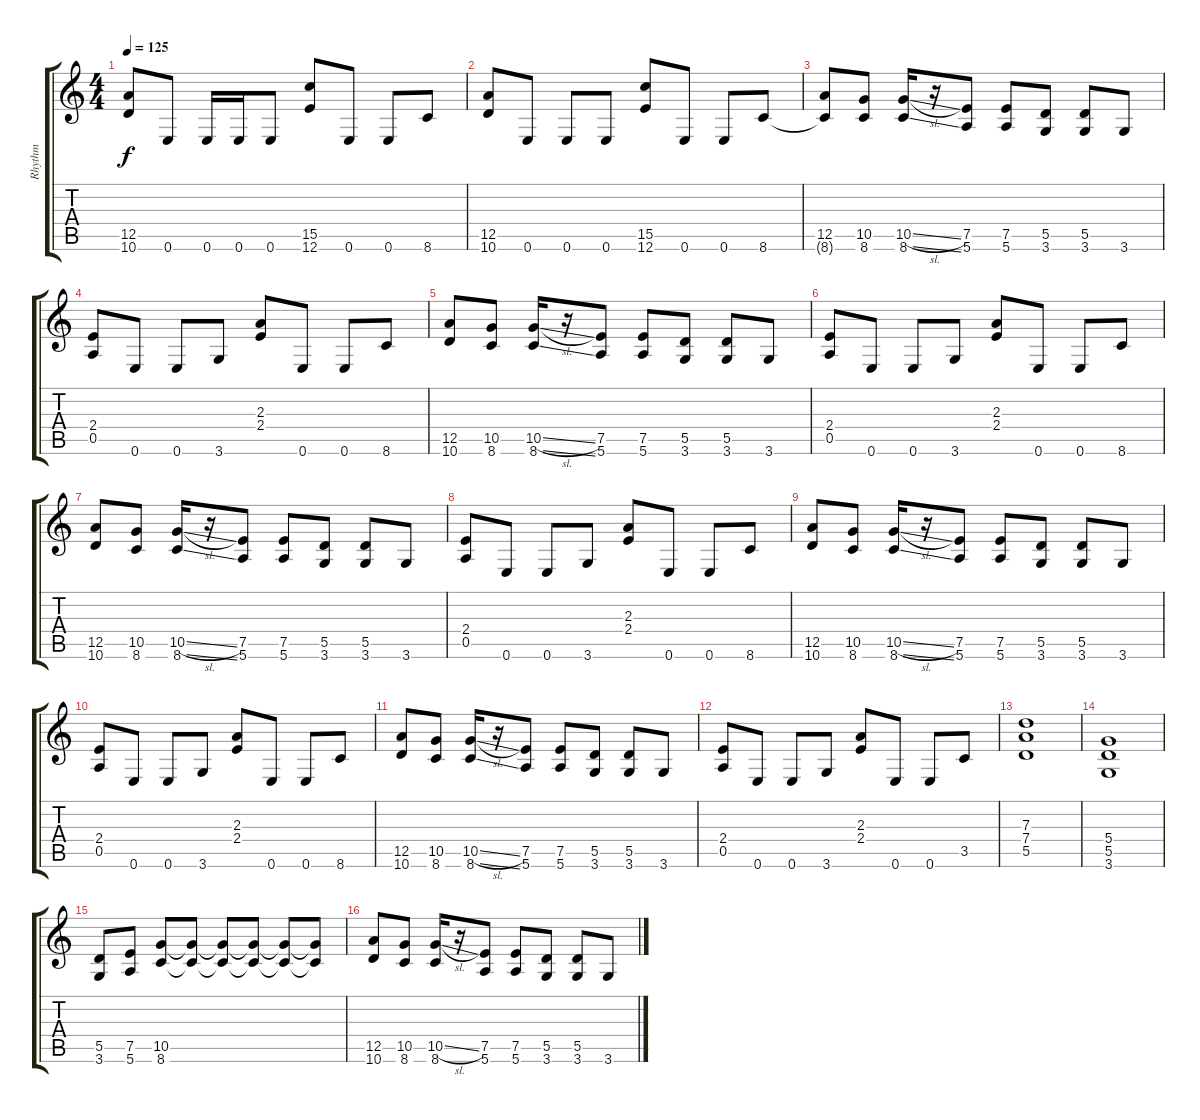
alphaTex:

\track ("Rhythm" "Rhythm") {instrument distortionguitar}
\staff {score tabs}
\tuning (E4 B3 G3 D3 A2 E2) {hide}
\ts (4 4)
\tempo 125
\clef g2
\ks c
(12.5 10.6).8{dy f} 0.6.8 0.6.16 0.6.16 0.6.8 (15.5 12.6).8 0.6.8 0.6.8 8.6.8 |
(12.5 10.6).8 0.6.8 0.6.8 0.6.8 (15.5 12.6).8 0.6.8 0.6.8 8.6.8 |
(12.5 8.6{t}).8 (10.5 8.6).8 (10.5{sl} 8.6{ss}).16 r.16 (7.5 5.6).8 (7.5 5.6).8 (5.5 3.6).8 (5.5 3.6).8 3.6.8 |
(2.4 0.5).8 0.6.8 0.6.8 3.6.8 (2.3 2.4).8 0.6.8 0.6.8 8.6.8 |
(12.5 10.6).8 (10.5 8.6).8 (10.5{sl} 8.6{ss}).16 r.16 (7.5 5.6).8 (7.5 5.6).8 (5.5 3.6).8 (5.5 3.6).8 3.6.8 |
(2.4 0.5).8 0.6.8 0.6.8 3.6.8 (2.3 2.4).8 0.6.8 0.6.8 8.6.8 |
(12.5 10.6).8 (10.5 8.6).8 (10.5{sl} 8.6{ss}).16 r.16 (7.5 5.6).8 (7.5 5.6).8 (5.5 3.6).8 (5.5 3.6).8 3.6.8 |
(2.4 0.5).8 0.6.8 0.6.8 3.6.8 (2.3 2.4).8 0.6.8 0.6.8 8.6.8 |
(12.5 10.6).8 (10.5 8.6).8 (10.5{sl} 8.6{ss}).16 r.16 (7.5 5.6).8 (7.5 5.6).8 (5.5 3.6).8 (5.5 3.6).8 3.6.8 |
(2.4 0.5).8 0.6.8 0.6.8 3.6.8 (2.3 2.4).8 0.6.8 0.6.8 8.6.8 |
(12.5 10.6).8 (10.5 8.6).8 (10.5{sl} 8.6{ss}).16 r.16 (7.5 5.6).8 (7.5 5.6).8 (5.5 3.6).8 (5.5 3.6).8 3.6.8 |
(2.4 0.5).8 0.6.8 0.6.8 3.6.8 (2.3 2.4).8 0.6.8 0.6.8 3.5.8 |
(7.3 7.4 5.5).1 |
(5.4 5.5 3.6).1 |
(5.5 3.6).8 (7.5 5.6).8 (10.5 8.6).8 (10.5{t} 8.6{t}).8 (10.5{t} 8.6{t}).8 (10.5{t} 8.6{t}).8 (10.5{t} 8.6{t}).8 (10.5{t} 8.6{t}).8 |
(12.5 10.6).8 (10.5 8.6).8 (10.5{sl} 8.6).16 r.16 (7.5 5.6).8 (7.5 5.6).8 (5.5 3.6).8 (5.5 3.6).8 3.6.8
